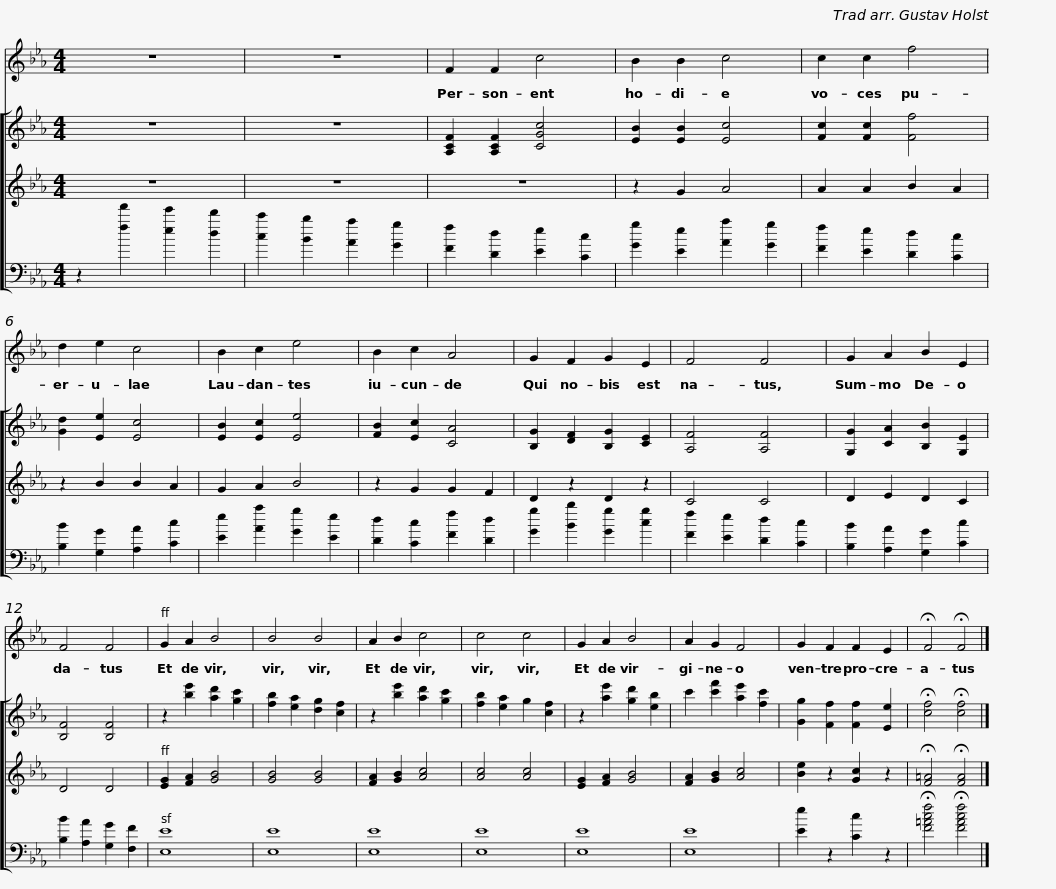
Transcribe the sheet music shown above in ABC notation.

X:1
%%score 1 [ 2 3 4 ]
L:1/8
M:4/4
I:linebreak $
K:Eb
V:1 treble
V:2 treble
V:3 treble
V:4 bass transpose="-24 "
V:1
 z8 | z8 | F2 F2 c4 | B2 B2 c4 | c2 c2 f4 | %5
 d2 e2 c4 |$ B2 c2 e4 | B2 c2 A4 | G2 F2 G2 E2 | F4 F4 | %10
 G2 A2 B2 E2 | F4 F4 |$ G2 A2 B4 | B4 B4 | A2 B2 c4 | %15
 c4 c4 | G2 A2 B4 | A2 G2 F4 | G2 F2 F2 E2 |$ !fermata!F4 !fermata!F4 |] %20
V:2
 z8 | z8 | [A,CF]2 [A,CF]2 [CGc]4 | [EB]2 [EB]2 [Ec]4 | [Fc]2 [Fc]2 [Ff]4 | %5
 [Gd]2 [Ee]2 [Ec]4 |$ [EB]2 [Ec]2 [Ee]4 | [FB]2 [Ec]2 [CA]4 | [B,G]2 [DF]2 [B,G]2 [CE]2 | [A,F]4 [A,F]4 | %10
 [G,G]2 [CA]2 [B,B]2 [G,E]2 | [B,F]4 [B,F]4 |$ z2 [be']2 [ad']2 [gc']2 | [fb]2 [ea]2 [dg]2 [cf]2 | z2 [be']2 [ad']2 [gc']2 | %15
 [fb]2 [ea]2 g2 [cf]2 | z2 [ae']2 [gd']2 [eb]2 | c'2 [c'f']2 [ae']2 [fc']2 | [Gg]2 [Ff]2 [Ff]2 [Ee]2 |$ !fermata![cf]4 !fermata![cf]4 |] %20
V:3
 z8 | z8 | z8 | z2 G2 A4 | A2 A2 B2 A2 | %5
 z2 B2 B2 A2 |$ G2 A2 B4 | z2 G2 G2 F2 | D2 z2 D2 z2 | C4 C4 | %10
 D2 E2 D2 C2 | D4 D4 |$ [EG]2 [FA]2 [GB]4 | [GB]4 [GB]4 | [FA]2 [GB]2 [Ac]4 | %15
 [Ac]4 [Ac]4 | [EG]2 [FA]2 [GB]4 | [FA]2 [GB]2 [Ac]4 | [Be]2 z2 [Gc]2 z2 |$ !fermata![F=A]4 !fermata![FA]4 |] %20
V:4
 z2 [ff']2 [ee']2 [dd']2 | [cc']2 [Bb]2 [Aa]2 [Gg]2 | [Ff]2 [Dd]2 [Ee]2 [Cc]2 | [Gg]2 [Ee]2 [Aa]2 [Gg]2 | [Ff]2 [Ee]2 [Dd]2 [Cc]2 | %5
 [B,B]2 [G,G]2 [A,A]2 [Cc]2 |$ [Ee]2 [Aa]2 [Gg]2 [Ee]2 | [Dd]2 [Cc]2 [Ff]2 [Dd]2 | [Gg]2 [Bb]2 [Gg]2 [cg]2 | [Ff]2 [Ee]2 [Dd]2 [Cc]2 | %10
 [B,B]2 [A,A]2 [G,G]2 [Cc]2 | [B,B]2 [A,A]2 [G,G]2 [F,F]2 |$ [E,E]8 | [E,E]8 | [E,E]8 | %15
 [E,E]8 | [E,E]8 | [E,E]8 | [Ee]2 z2 [Cc]2 z2 |$ !fermata![F=Acf]4 !fermata![FAcf]4 |] %20
